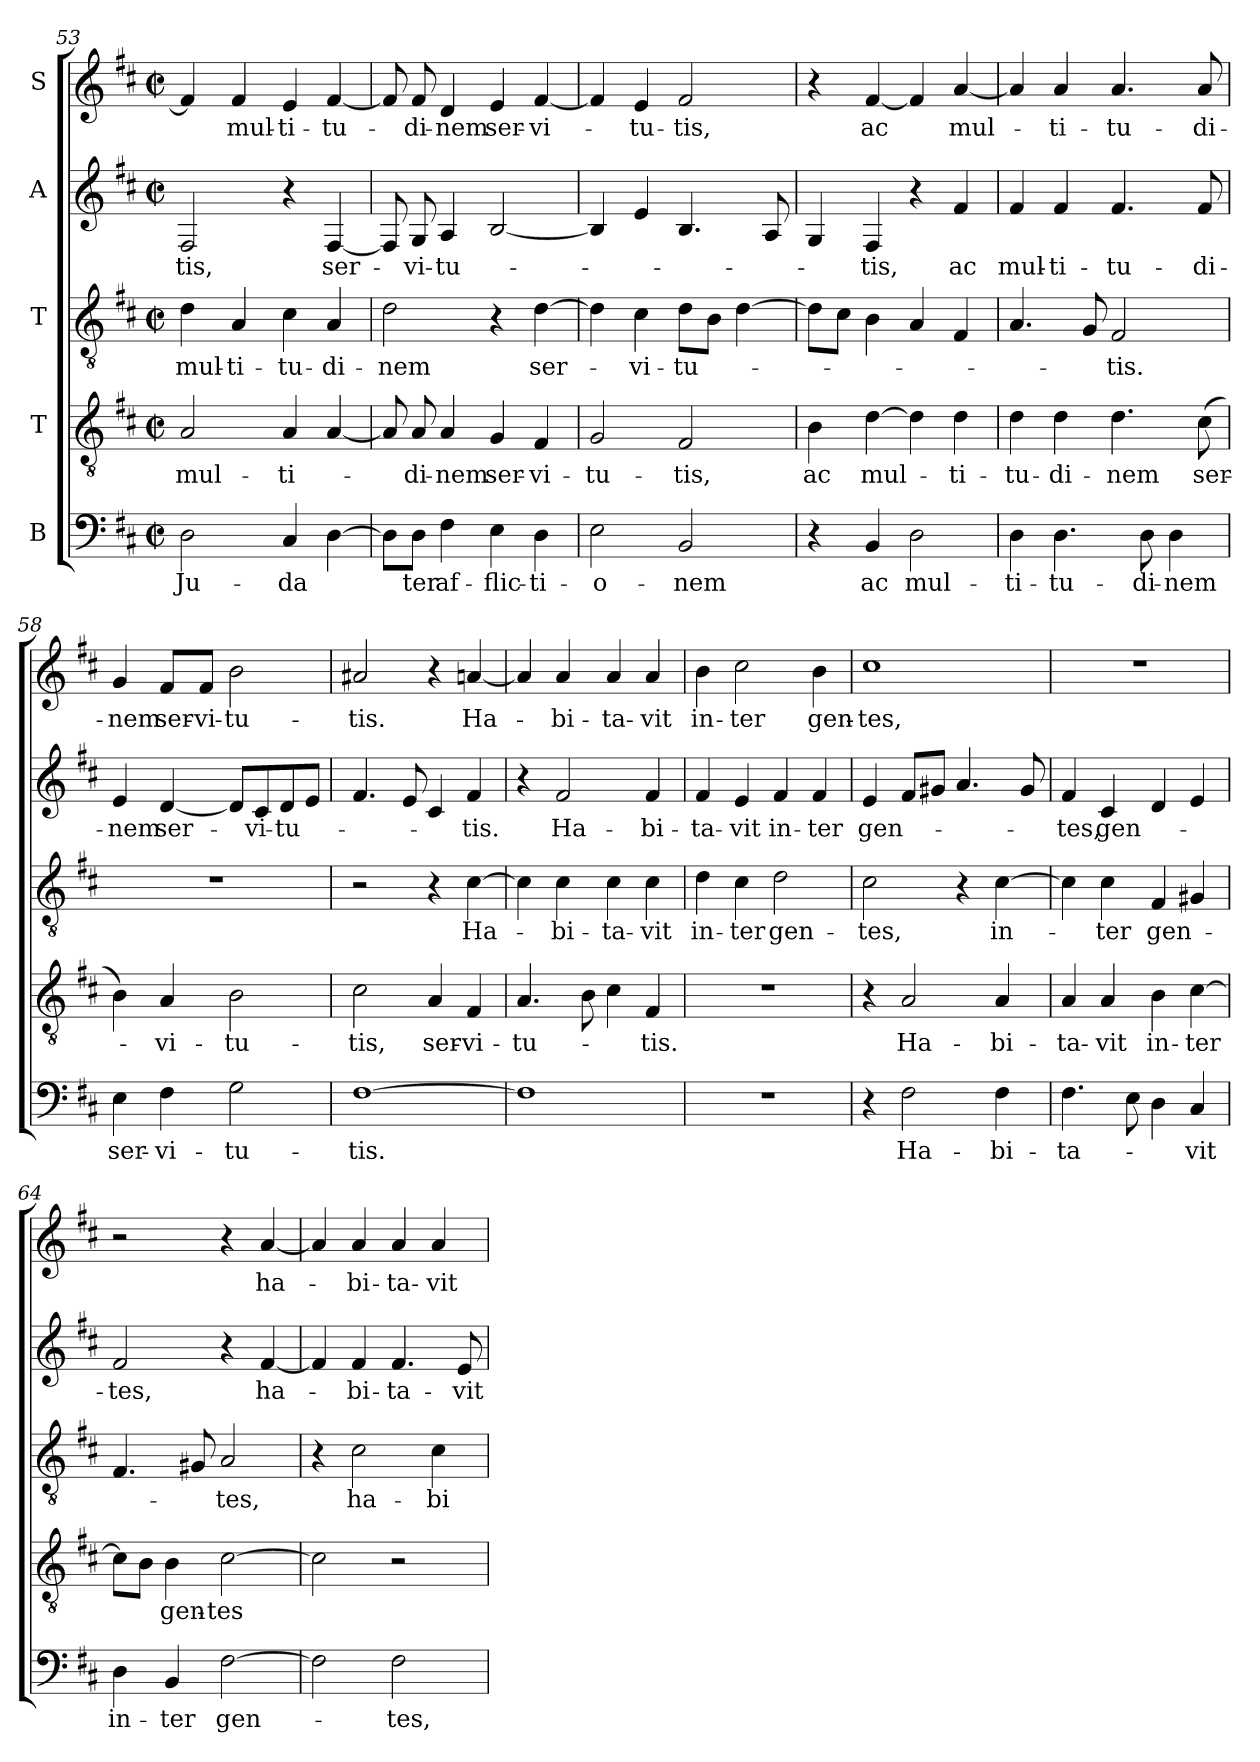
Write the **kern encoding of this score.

**kern	**text	**kern	**text	**kern	**text	**kern	**text	**kern	**text
*part5	*part5	*part4	*part4	*part3	*part3	*part2	*part2	*part1	*part1
*staff5	*staff5	*staff4	*staff4	*staff3	*staff3	*staff2	*staff2	*staff1	*staff1
*I"B	*	*I"T	*	*I"T	*	*I"A	*	*I"S	*
*clefF4	*	*clefGv2	*	*clefGv2	*	*clefG2	*	*clefG2	*
*k[f#c#]	*	*k[f#c#]	*	*k[f#c#]	*	*k[f#c#]	*	*k[f#c#]	*
*M2/2	*	*M2/2	*	*M2/2	*	*M2/2	*	*M2/2	*
*met(c|)	*	*met(c|)	*	*met(c|)	*	*met(c|)	*	*met(c|)	*
=53	=53	=53	=53	=53	=53	=53	=53	=53	=53
!	!LO:LY:b	!	!LO:LY:b	!	!LO:LY:b	!	!LO:LY:b	!	!
2D\	-Ju-	2A/	mul-	4d\	mul-	2F#/	-tis,	4f#/]	.
!	!	!	!	!	!LO:LY:b	!	!	!	!LO:LY:b
.	.	.	.	4A/	-ti-	.	.	4f#/	mul-
!	!LO:LY:b	!	!LO:LY:b	!	!LO:LY:b	!	!	!	!LO:LY:b
4C#/	-da	4A/	-ti-	4c#\	-tu-	4r	.	4e/	-ti-
!	!	!	!	!	!LO:LY:b	!	!LO:LY:b	!	!LO:LY:b
[4D\	.	[4A/	.	4A/	-di-	[4F#/	ser-	[4f#/	-tu-
=54	=54	=54	=54	=54	=54	=54	=54	=54	=54
!	!	!	!	!	!LO:LY:b	!	!	!	!
8D\L]	.	8A/]	.	2d\	-nem	8F#/]	.	8f#/]	.
!	!LO:LY:b	!	!LO:LY:b	!	!	!	!LO:LY:b	!	!LO:LY:b
8D\J	-ter	8A/	-di-	.	.	8G/	-vi-	8f#/	-di-
!	!LO:LY:b	!	!LO:LY:b	!	!	!	!LO:LY:b	!	!LO:LY:b
4F#\	af-	4A/	-nem	.	.	4A/	-tu-	4d/	-nem
!	!LO:LY:b	!	!LO:LY:b	!	!	!	!	!	!LO:LY:b
4E\	-flic-	4G/	ser-	4r	.	[2B/	.	4e/	ser-
!	!LO:LY:b	!	!LO:LY:b	!	!LO:LY:b	!	!	!	!LO:LY:b
4D\	-ti-	4F#/	-vi-	[4d\	-ser-	.	.	[4f#/	-vi-
=55	=55	=55	=55	=55	=55	=55	=55	=55	=55
!	!LO:LY:b	!	!LO:LY:b	!	!	!	!	!	!
2E\	-o-	2G/	-tu-	4d\]	.	4B/]	.	4f#/]	.
!	!	!	!	!	!LO:LY:b	!	!	!	!LO:LY:b
.	.	.	.	4c#\	-vi-	4e/	.	4e/	-tu-
!	!LO:LY:b	!	!LO:LY:b	!	!LO:LY:b	!	!	!	!LO:LY:b
2BB/	-nem	2F#/	-tis,	8d\L	-tu-	4.B/	.	2f#/	-tis,
.	.	.	.	8B\J	.	.	.	.	.
.	.	.	.	[4d\	.	.	.	.	.
.	.	.	.	.	.	8A/	.	.	.
=56	=56	=56	=56	=56	=56	=56	=56	=56	=56
!	!	!	!LO:LY:b	!	!	!	!	!	!
4r	.	4B\	ac	8d\L]	.	4G/	.	4r	.
.	.	.	.	8c#\J	.	.	.	.	.
!	!LO:LY:b	!	!LO:LY:b	!	!	!	!LO:LY:b	!	!LO:LY:b
4BB/	ac	[4d\	mul-	4B\	.	4F#/	-tis,	[4f#/	ac
!	!LO:LY:b	!	!	!	!	!	!	!	!
2D\	mul-	4d\]	.	4A/	.	4r	.	4f#/]	.
!	!	!	!LO:LY:b	!	!	!	!LO:LY:b	!	!LO:LY:b
.	.	4d\	-ti-	4F#/	.	4f#/	ac	[4a/	mul-
!!LO:LB:g=z
=57	=57	=57	=57	=57	=57	=57	=57	=57	=57
!	!LO:LY:b	!	!LO:LY:b	!	!	!	!LO:LY:b	!	!
4D\	-ti-	4d\	-tu-	4.A/	.	4f#/	mul-	4a/]	.
!	!LO:LY:b	!	!LO:LY:b	!	!	!	!LO:LY:b	!	!LO:LY:b
4.D\	-tu-	4d\	-di-	.	.	4f#/	-ti-	4a/	-ti-
.	.	.	.	8G/	.	.	.	.	.
!	!	!	!LO:LY:b	!	!LO:LY:b	!	!LO:LY:b	!	!LO:LY:b
.	.	4.d\	-nem	2F#/	tis.	4.f#/	-tu-	4.a/	-tu-
!	!LO:LY:b	!	!	!	!	!	!	!	!
8D\	-di-	.	.	.	.	.	.	.	.
!	!LO:LY:b	!	!	!	!	!	!	!	!
4D\	-nem	.	.	.	.	.	.	.	.
!	!	!	!LO:LY:b	!	!	!	!LO:LY:b	!	!LO:LY:b
.	.	(>8c#\	ser-	.	.	8f#/	-di-	8a/	-di-
=58	=58	=58	=58	=58	=58	=58	=58	=58	=58
!	!LO:LY:b	!	!	!	!	!	!LO:LY:b	!	!LO:LY:b
4E\	ser-	4B\)	.	1r	.	4e/	-nem	4g/	-nem
!	!LO:LY:b	!	!LO:LY:b	!	!	!	!LO:LY:b	!	!LO:LY:b
4F#\	-vi-	4A/	-vi-	.	.	[4d/	ser-	8f#/L	ser-
!	!	!	!	!	!	!	!	!	!LO:LY:b
.	.	.	.	.	.	.	.	8f#/J	-vi-
!	!LO:LY:b	!	!LO:LY:b	!	!	!	!	!	!LO:LY:b
2G\	-tu-	2B\	-tu-	.	.	8d/L]	.	2b\	-tu-
!	!	!	!	!	!	!	!LO:LY:b	!	!
.	.	.	.	.	.	8c#/	-vi-	.	.
!	!	!	!	!	!	!	!LO:LY:b	!	!
.	.	.	.	.	.	8d/	-tu-	.	.
.	.	.	.	.	.	8e/J	.	.	.
=59	=59	=59	=59	=59	=59	=59	=59	=59	=59
!	!LO:LY:b	!	!LO:LY:b	!	!	!	!	!	!LO:LY:b
[1F#	-tis.	2c#\	-tis,	2r	.	4.f#/	.	2a#X/	-tis.
.	.	.	.	.	.	8e/	.	.	.
!	!	!	!LO:LY:b	!	!	!	!	!	!
.	.	4A/	ser-	4r	.	4c#/	.	4r	.
!	!	!	!LO:LY:b	!	!LO:LY:b	!	!LO:LY:b	!	!LO:LY:b
.	.	4F#/	-vi-	[4c#\	Ha-	4f#/	-tis.	[4an/	Ha-
=60	=60	=60	=60	=60	=60	=60	=60	=60	=60
!	!	!	!LO:LY:b	!	!	!	!	!	!
1F#]	.	4.A/	-tu-	4c#\]	.	4r	.	4a/]	.
!	!	!	!	!	!LO:LY:b	!	!LO:LY:b	!	!LO:LY:b
.	.	.	.	4c#\	-bi-	2f#/	Ha-	4a/	-bi-
.	.	8B\	.	.	.	.	.	.	.
!	!	!	!	!	!LO:LY:b	!	!	!	!LO:LY:b
.	.	4c#\	.	4c#\	-ta-	.	.	4a/	-ta-
!	!	!	!LO:LY:b	!	!LO:LY:b	!	!LO:LY:b	!	!LO:LY:b
.	.	4F#/	-tis.	4c#\	-vit	4f#/	-bi-	4a/	-vit
=61	=61	=61	=61	=61	=61	=61	=61	=61	=61
!	!	!	!	!	!LO:LY:b	!	!LO:LY:b	!	!LO:LY:b
1r	.	1r	.	4d\	in-	4f#/	ta-	4b\	in-
!	!	!	!	!	!LO:LY:b	!	!LO:LY:b	!	!LO:LY:b
.	.	.	.	4c#\	-ter	4e/	-vit	2cc#\	-ter
!	!	!	!	!	!LO:LY:b	!	!LO:LY:b	!	!
.	.	.	.	2d\	gen-	4f#/	in-	.	.
!	!	!	!	!	!	!	!LO:LY:b	!	!LO:LY:b
.	.	.	.	.	.	4f#/	-ter	4b\	gen-
=62	=62	=62	=62	=62	=62	=62	=62	=62	=62
!	!	!	!	!	!LO:LY:b	!	!LO:LY:b	!	!LO:LY:b
4r	.	4r	.	2c#\	-tes,	4e/	-gen-	1cc#	-tes,
!	!LO:LY:b	!	!LO:LY:b	!	!	!	!	!	!
2F#\	Ha-	2A/	Ha-	.	.	8f#/L	.	.	.
.	.	.	.	.	.	8g#X/J	.	.	.
.	.	.	.	4r	.	4.a/	.	.	.
!	!LO:LY:b	!	!LO:LY:b	!	!LO:LY:b	!	!	!	!
4F#\	-bi-	4A/	-bi-	[4c#\	in-	.	.	.	.
.	.	.	.	.	.	8g#/	.	.	.
!!LO:PB:g=z
=63	=63	=63	=63	=63	=63	=63	=63	=63	=63
!	!LO:LY:b	!	!LO:LY:b	!	!	!	!LO:LY:b	!	!
4.F#\	-ta-	4A/	-ta-	4c#\]	.	4f#/	tes,	1r	.
!	!	!	!LO:LY:b	!	!LO:LY:b	!	!LO:LY:b	!	!
.	.	4A/	-vit	4c#\	-ter	4c#/	gen-	.	.
8E\	.	.	.	.	.	.	.	.	.
!	!	!	!LO:LY:b	!	!LO:LY:b	!	!	!	!
4D\	.	4B\	in-	4F#/	gen-	4d/	.	.	.
!	!LO:LY:b	!	!LO:LY:b	!	!	!	!	!	!
4C#/	-vit	[4c#\	-ter	4G#X/	.	4e/	.	.	.
=64	=64	=64	=64	=64	=64	=64	=64	=64	=64
!	!LO:LY:b	!	!	!	!	!	!LO:LY:b	!	!
4D\	in-	8c#\L]	.	4.F#/	.	2f#/	-tes,	2r	.
.	.	8B\J	.	.	.	.	.	.	.
!	!LO:LY:b	!	!LO:LY:b	!	!	!	!	!	!
4BB/	-ter	4B\	gen-	.	.	.	.	.	.
.	.	.	.	8G#X/	.	.	.	.	.
!	!LO:LY:b	!	!LO:LY:b	!	!LO:LY:b	!	!	!	!
[2F#\	gen-	[2c#\	-tes	2A/	-tes,	4r	.	4r	.
!	!	!	!	!	!	!	!LO:LY:b	!	!LO:LY:b
.	.	.	.	.	.	[4f#/	ha-	[4a/	ha-
=65	=65	=65	=65	=65	=65	=65	=65	=65	=65
2F#\]	.	2c#\]	.	4r	.	4f#/]	.	4a/]	.
!	!	!	!	!	!LO:LY:b	!	!LO:LY:b	!	!LO:LY:b
.	.	.	.	2c#\	ha-	4f#/	-bi-	4a/	-bi-
!	!LO:LY:b	!	!	!	!	!	!LO:LY:b	!	!LO:LY:b
2F#\	-tes,	2r	.	.	.	4.f#/	-ta-	4a/	-ta-
!	!	!	!	!	!LO:LY:b	!	!	!	!LO:LY:b
.	.	.	.	4c#\	-bi-	.	.	4a/	-vit
!	!	!	!	!	!	!	!LO:LY:b	!	!
.	.	.	.	.	.	8e/	-vit	.	.
=	=	=	=	=	=	=	=	=	=
*-	*-	*-	*-	*-	*-	*-	*-	*-	*-
